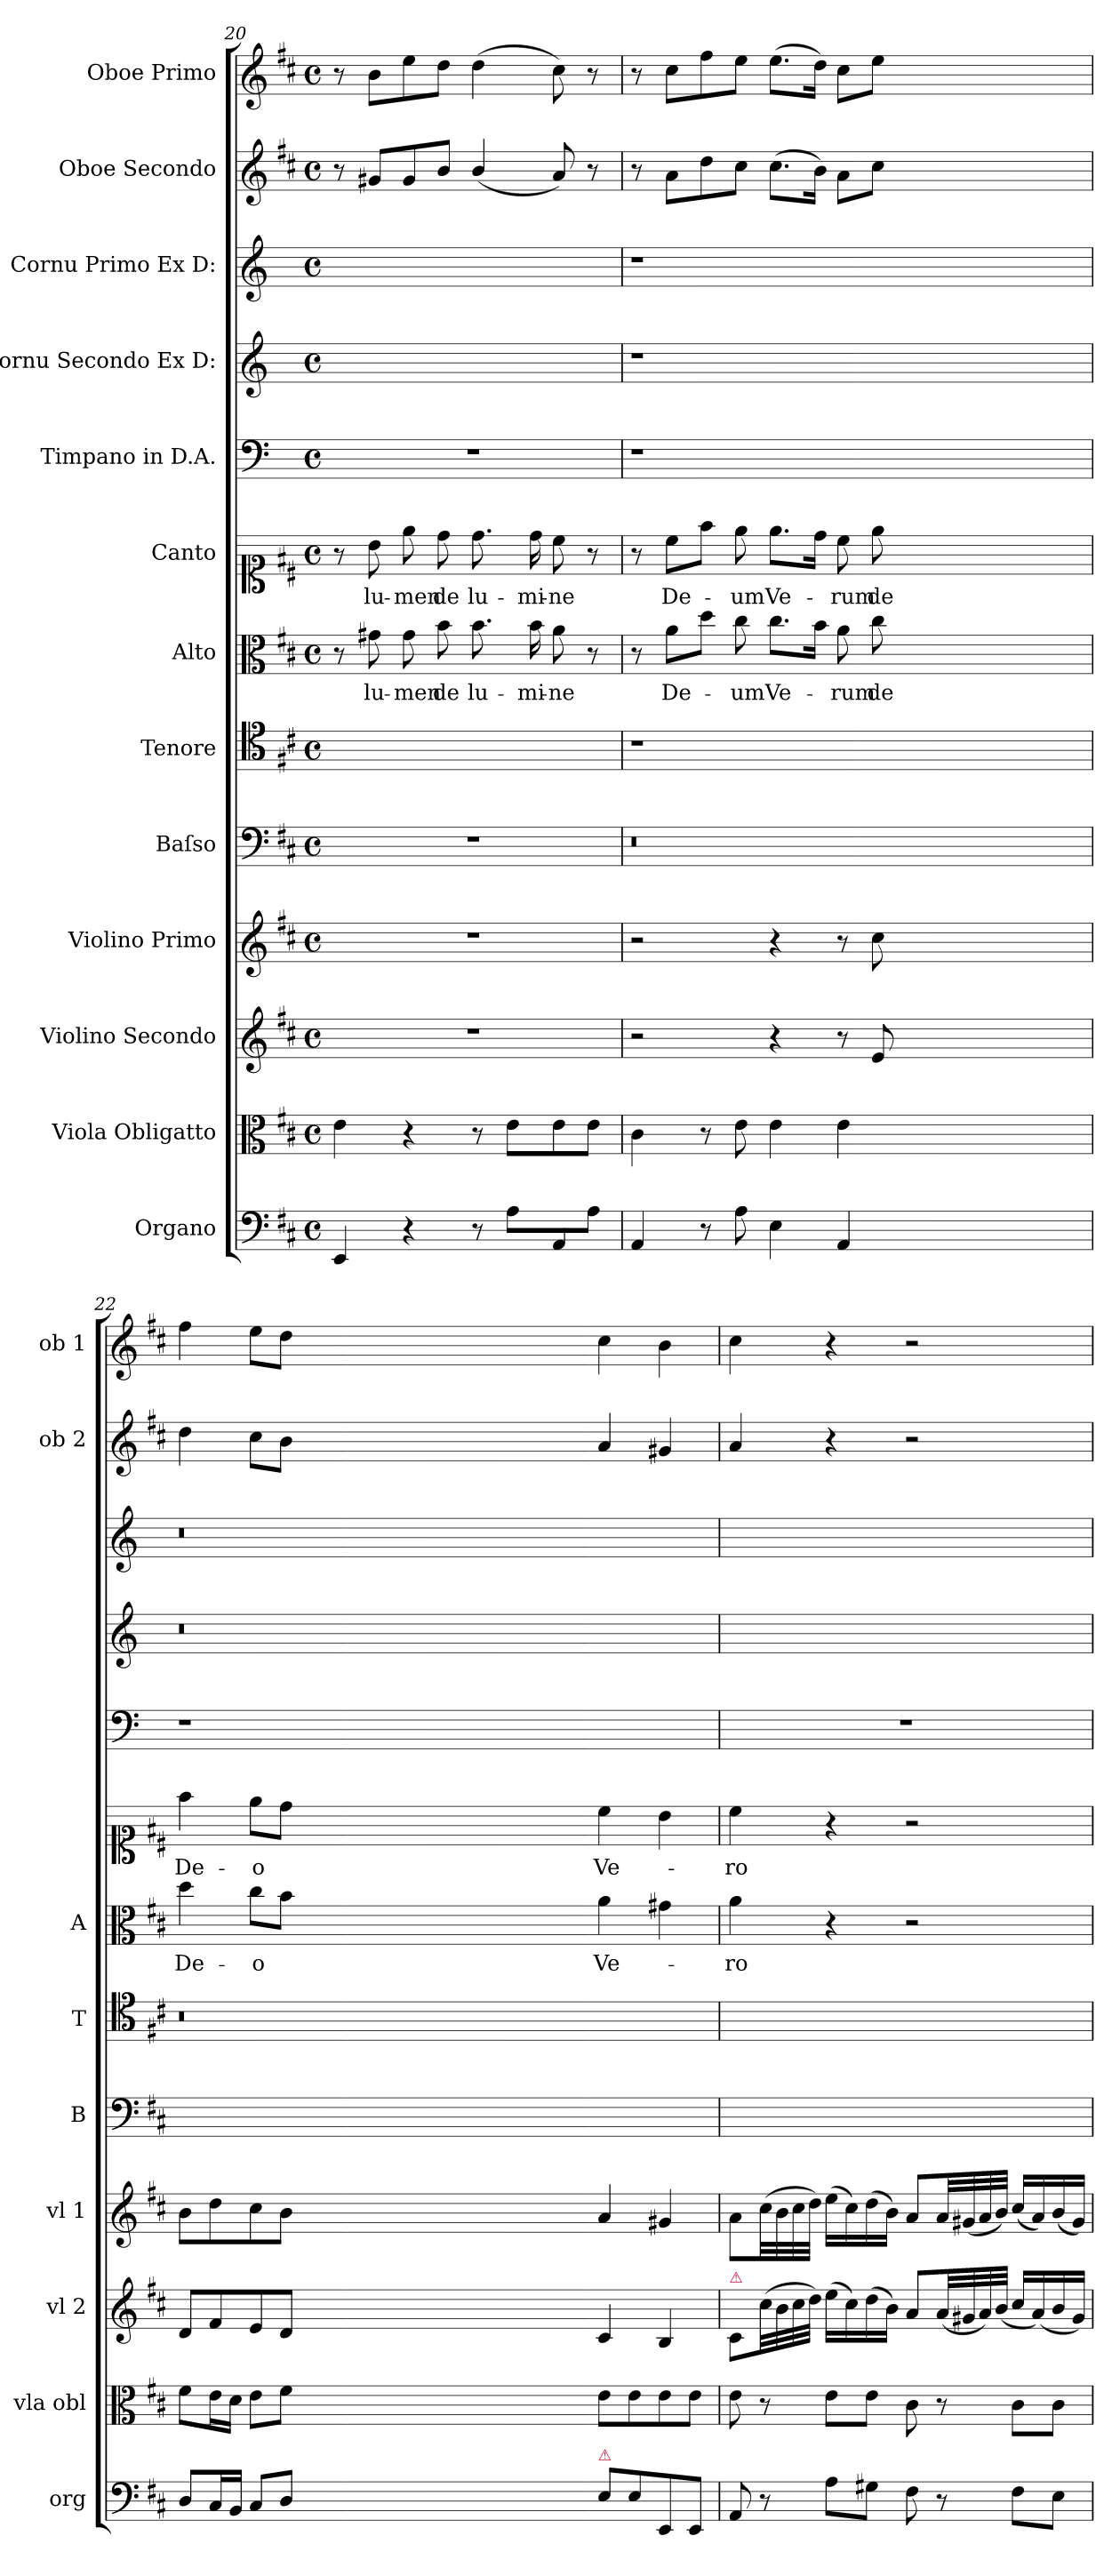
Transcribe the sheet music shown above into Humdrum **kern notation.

**kern	**kern	**dynam	**kern	**dynam	**kern	**dynam	**kern	**kern	**kern	**text	**kern	**text	**kern	**kern	**kern	**kern	**kern
*part13	*part12	*part12	*part11	*part11	*part10	*part10	*part9	*part8	*part7	*part7	*part6	*part6	*part5	*part4	*part3	*part2	*part1
*staff13	*staff12	*staff12	*staff11	*staff11	*staff10	*staff10	*staff9	*staff8	*staff7	*staff7	*staff6	*staff6	*staff5	*staff4	*staff3	*staff2	*staff1
*I"Organo	*I"Viola Obligatto	*	*I"Violino Secondo	*	*I"Violino Primo	*	*I"Baſso	*I"Tenore	*I"Alto	*	*I"Canto	*	*I"Timpano in D.A.	*I"Cornu Secondo Ex D:	*I"Cornu Primo Ex D:	*I"Oboe Secondo	*I"Oboe Primo
*I'org	*I'vla obl	*	*I'vl 2	*	*I'vl 1	*	*I'B	*I'T	*I'A	*	*	*	*	*	*	*I'ob 2	*I'ob 1
*clefF4	*clefC3	*	*clefG2	*	*clefG2	*	*clefF4	*clefC4	*clefC3	*	*clefC1	*	*clefF4	*clefG2	*clefG2	*clefG2	*clefG2
*	*	*	*	*	*	*	*	*	*	*	*	*	*ITrd-1c-2	*ITrd-1c-2	*ITrd-1c-2	*	*
*k[f#c#]	*k[f#c#]	*	*k[f#c#]	*	*k[f#c#]	*	*k[f#c#]	*k[f#c#]	*k[f#c#]	*	*k[f#c#]	*	*k[f#c#]	*k[f#c#]	*k[f#c#]	*k[f#c#]	*k[f#c#]
*D:	*D:	*	*D:	*	*D:	*	*D:	*D:	*D:	*	*D:	*	*D:	*D:	*D:	*D:	*D:
*M4/4	*M4/4	*	*M4/4	*	*M4/4	*	*M4/4	*M4/4	*M4/4	*	*M4/4	*	*M4/4	*M4/4	*M4/4	*M4/4	*M4/4
*met(c)	*met(c)	*	*met(c)	*	*met(c)	*	*met(c)	*met(c)	*met(c)	*	*met(c)	*	*met(c)	*met(c)	*met(c)	*met(c)	*met(c)
=20	=20	=20	=20	=20	=20	=20	=20	=20	=20	=20	=20	=20	=20	=20	=20	=20	=20
4EE/	4e\	.	1r	.	1r	.	1r	1ryy	8r	.	8r	.	1r	1ryy	1ryy	8r	8r
.	.	.	.	.	.	.	.	.	8g#X\	lu-	8b\	lu-	.	.	.	8g#X/L	8b\L
4r	4r	.	.	.	.	.	.	.	8g#\	-men	8ee\	-men	.	.	.	8g#/	8ee\
.	.	.	.	.	.	.	.	.	8b\	de	8dd\	de	.	.	.	8b/J	8dd\J
8r	8r	.	.	.	.	.	.	.	8.b\	lu-	8.dd\	lu-	.	.	.	(4b/	(4dd\
8A\L	8e\L	.	.	.	.	.	.	.	.	.	.	.	.	.	.	.	.
.	.	.	.	.	.	.	.	.	16b\	-mi-	16dd\	-mi-	.	.	.	.	.
8AA/	8e\	.	.	.	.	.	.	.	8a\	-ne	8cc#\	-ne	.	.	.	8a/)	8cc#\)
8A\J	8e\J	.	.	.	.	.	.	.	8r	.	8r	.	.	.	.	8r	8r
=21	=21	=21	=21	=21	=21	=21	=21	=21	=21	=21	=21	=21	=21	=21	=21	=21	=21
4AA/	4c#\	.	2r	.	2r	.	0.r	1r	8r	.	8r	.	1r	1r	1r	8r	8r
.	.	.	.	.	.	.	.	.	8a\L	De-	8cc#\L	De-	.	.	.	8a\L	8cc#\L
8r	8r	.	.	.	.	.	.	.	8dd\J	.	8ff#\J	.	.	.	.	8dd\	8ff#\
8A\	8e\	.	.	.	.	.	.	.	8cc#\	-um	8ee\	-um	.	.	.	8cc#\J	8ee\J
4E\	4e\	.	4r	.	4r	.	.	.	8.cc#\L	Ve-	8.ee\L	Ve-	.	.	.	(8.cc#\L	(8.ee\L
.	.	.	.	.	.	.	.	.	16b\Jk	.	16dd\Jk	.	.	.	.	16b\Jk)	16dd\Jk)
4AA/	4e\	.	8r	.	8r	.	.	.	8a\	-rum	8cc#\	-rum	.	.	.	8a\L	8cc#\L
.	.	.	8e/	.	8cc#\	.	.	.	8cc#\	de	8ee\	de	.	.	.	8cc#\J	8ee\J
0ryy	0ryy	.	0ryy	.	0ryy	.	.	0ryy	0ryy	.	0ryy	.	0ryy	0ryy	0ryy	0ryy	0ryy
=22	=22	=22	=22	=22	=22	=22	=22	=22	=22	=22	=22	=22	=22	=22	=22	=22	=22
8D/L	8f#\L	.	8d/L	.	8b\L	.	0.ryy	0.r	4dd\	De-	4ff#\	De-	1r	0.r	0.r	4dd\	4ff#\
16C#/L	16e\L	.	8f#/	.	8dd\	.	.	.	.	.	.	.	.	.	.	.	.
16BB/JJ	16d\JJ	.	.	.	.	.	.	.	.	.	.	.	.	.	.	.	.
8C#/L	8e\L	.	8e/	.	8cc#\	.	.	.	8cc#\L	-o	8ee\L	-o	.	.	.	8cc#\L	8ee\L
8D/J	8f#\J	.	8d/J	.	8b\J	.	.	.	8b\J	.	8dd\J	.	.	.	.	8b\J	8dd\J
0ryy	0ryy	.	0ryy	.	0ryy	.	.	.	0ryy	.	0ryy	.	.	.	.	0ryy	0ryy
.	.	.	.	.	.	.	.	.	.	.	.	.	0ryy	.	.	.	.
2ryy	2ryy	.	2ryy	.	2ryy	.	.	.	2ryy	.	2ryy	.	.	.	.	2ryy	2ryy
=-	=-	=-	=-	=-	=-	=-	=-	=-	=-	=-	=-	=-	=-	=-	=-	=-	=-
!LO:TX:a:color=crimson:t=⚠	!	!	!	!	!	!	!	!	!	!	!	!	!	!	!	!	!
8E\L	8e\L	.	4c#/	.	4a/	.	2ryy	2ryy	4a\	Ve-	4cc#\	Ve-	2ryy	2ryy	2ryy	4a/	4cc#\
8E\	8e\	.	.	.	.	.	.	.	.	.	.	.	.	.	.	.	.
8EE/	8e\	.	4B/	.	4g#X/	.	.	.	4g#X\	.	4b\	.	.	.	.	4g#X/	4b\
8EE/J	8e\J	.	.	.	.	.	.	.	.	.	.	.	.	.	.	.	.
=23	=23	=23	=23	=23	=23	=23	=23	=23	=23	=23	=23	=23	=23	=23	=23	=23	=23
!	!	!	!LO:TX:a:color=crimson:t=⚠	!	!	!	!	!	!	!	!	!	!	!	!	!	!
!	!	!LO:DY:a	!	!LO:DY:a	!	!LO:DY:a	!	!	!	!	!	!	!	!	!	!	!
8AA/	8e\	f&colon;	8c#/L	f&colon;	8a\L	f&colon;	1ryy	1ryy	4a\	-ro	4cc#\	-ro	1r	1ryy	1ryy	4a/	4cc#\
8r	8r	.	(32cc#\LL	.	(32cc#\LL	.	.	.	.	.	.	.	.	.	.	.	.
.	.	.	32b\	.	32b\	.	.	.	.	.	.	.	.	.	.	.	.
.	.	.	32cc#\	.	32cc#\	.	.	.	.	.	.	.	.	.	.	.	.
.	.	.	32dd\JJJ)	.	32dd\JJJ)	.	.	.	.	.	.	.	.	.	.	.	.
8A\L	8e\L	.	(16ee\LL	.	(16ee\LL	.	.	.	4r	.	4r	.	.	.	.	4r	4r
.	.	.	16cc#\)	.	16cc#\)	.	.	.	.	.	.	.	.	.	.	.	.
8G#X\J	8e\J	.	(16dd\	.	(16dd\	.	.	.	.	.	.	.	.	.	.	.	.
.	.	.	16b\JJ)	.	16b\JJ)	.	.	.	.	.	.	.	.	.	.	.	.
8F#\	8c#\	.	8a/L	.	8a/L	.	.	.	2r	.	2r	.	.	.	.	2r	2r
8r	8r	.	(32a/LL	.	32a/LL	.	.	.	.	.	.	.	.	.	.	.	.
.	.	.	32g#X/	.	(32g#X/	.	.	.	.	.	.	.	.	.	.	.	.
.	.	.	32a/)	.	32a/	.	.	.	.	.	.	.	.	.	.	.	.
.	.	.	(32b/JJJ	.	32b/JJJ)	.	.	.	.	.	.	.	.	.	.	.	.
8F#\L	8c#\L	.	16cc#/LL	.	(16cc#/LL	.	.	.	.	.	.	.	.	.	.	.	.
.	.	.	(16a/)	.	16a/)	.	.	.	.	.	.	.	.	.	.	.	.
8E\J	8c#\J	.	16b/	.	(16b/	.	.	.	.	.	.	.	.	.	.	.	.
.	.	.	16g#/JJ)	.	16g#/JJ)	.	.	.	.	.	.	.	.	.	.	.	.
=	=	=	=	=	=	=	=	=	=	=	=	=	=	=	=	=	=
*-	*-	*-	*-	*-	*-	*-	*-	*-	*-	*-	*-	*-	*-	*-	*-	*-	*-
